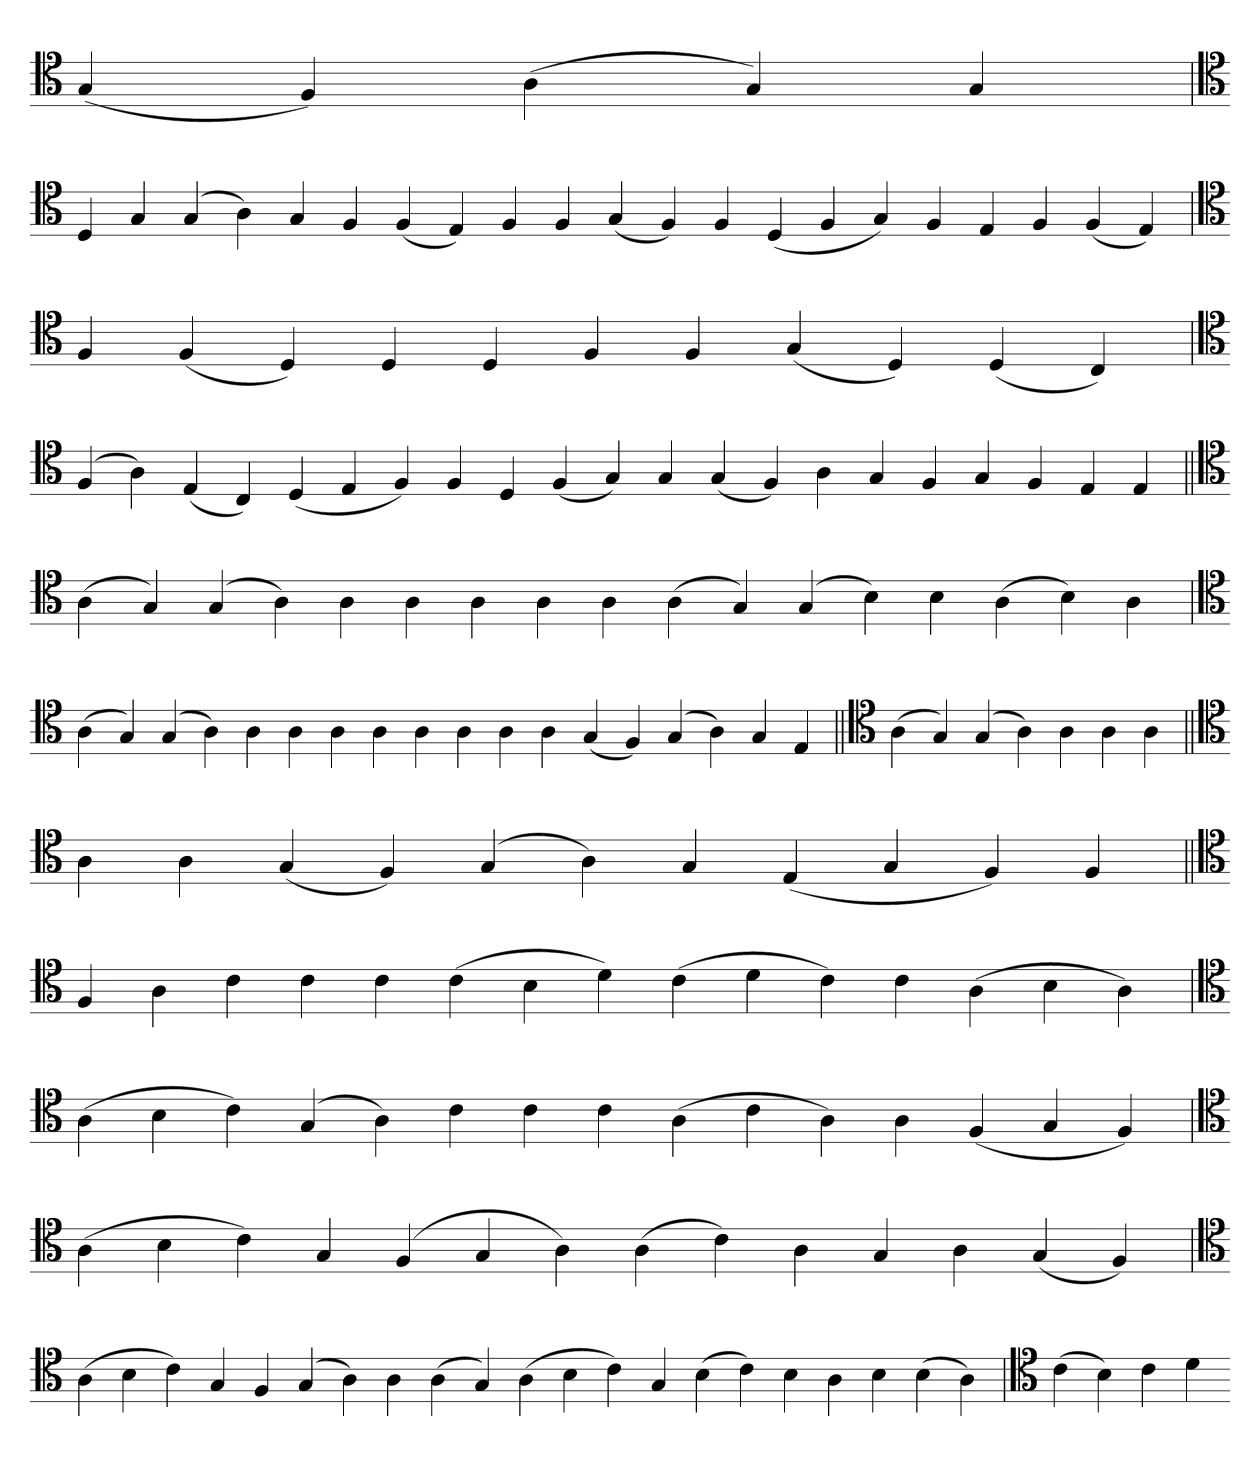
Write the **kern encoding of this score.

**kern
*part1
*staff1
*clefC4
=
(4G
4F)
(4A
4G)
4G
=
*clefC4
4D
4G
(4G
4A)
4G
4F
(4F
4E)
4F
4F
(4G
4F)
4F
(4D
4F
4G)
4F
4E
4F
(4F
4E)
='
*clefC4
4F
(4F
4D)
4D
4D
4F
4F
(4G
4D)
(4D
4C)
=`
*clefC4
(4F
4A)
(4E
4C)
(4D
4E
4F)
4F
4D
(4F
4G)
4G
(4G
4F)
4A
4G
4F
4G
4F
4E
4E
=||
*clefC4
(4A
4G)
(4G
4A)
4A
4A
4A
4A
4A
(4A
4G)
(4G
4B)
4B
(4A
4B)
4A
=
*clefC4
(4A
4G)
(4G
4A)
4A
4A
4A
4A
4A
4A
4A
4A
(4G
4F)
(4G
4A)
4G
4E
=||
*clefC4
(4A
4G)
(4G
4A)
4A
4A
4A
=||
*clefC4
4A
4A
(4G
4F)
(4G
4A)
4G
(4E
4G
4F)
4F
=||
*clefC4
4F
4A
4c
4c
4c
(4c
4B
4d)
(4c
4d
4c)
4c
(4A
4B
4A)
=`
*clefC4
(4A
4B
4c)
(4G
4A)
4c
4c
4c
(4A
4c
4A)
4A
(4F
4G
4F)
='
*clefC4
(4A
4B
4c)
4G
(4F
4G
4A)
(4A
4c)
4A
4G
4A
(4G
4F)
=
*clefC4
(4A
4B
4c)
4G
4F
(4G
4A)
4A
(4A
4G)
(4A
4B
4c)
4G
(4B
4c)
4B
4A
4B
(4B
4A)
=`
*clefC4
(4c
4B)
4c
4d
=-
*-
